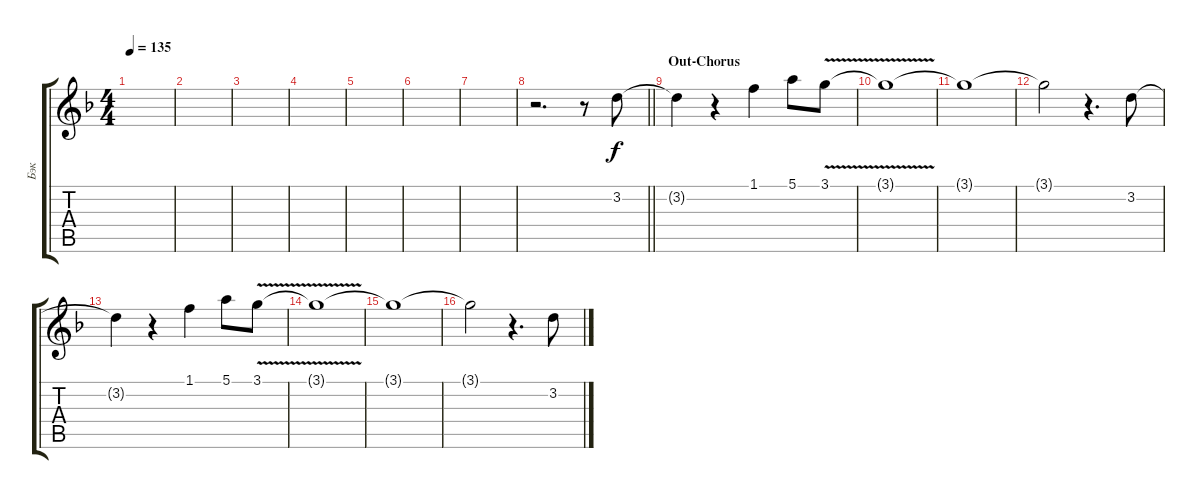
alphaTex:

\track ("Бэк" "Бэк") {instrument acousticguitarsteel}
\staff {score tabs}
\tuning (E4 B3 G3 D3 A2 E2) {hide}
\ts (4 4)
\tempo 135
\clef g2
\ks dminor
|
|
|
|
|
|
|
\barLineRight lightlight
r.2{d} r.8 3.2.8 |
\section ("" "Out-Chorus")
3.2{t}.4 r.4 1.1.4 5.1.8 3.1{v}.8 |
3.1{t}.1 |
3.1{t}.1 |
3.1{t}.2 r.4{d} 3.2.8 |
3.2{t}.4 r.4 1.1.4 5.1.8 3.1{v}.8 |
3.1{t}.1 |
3.1{t}.1 |
3.1{t}.2 r.4{d} 3.2.8
